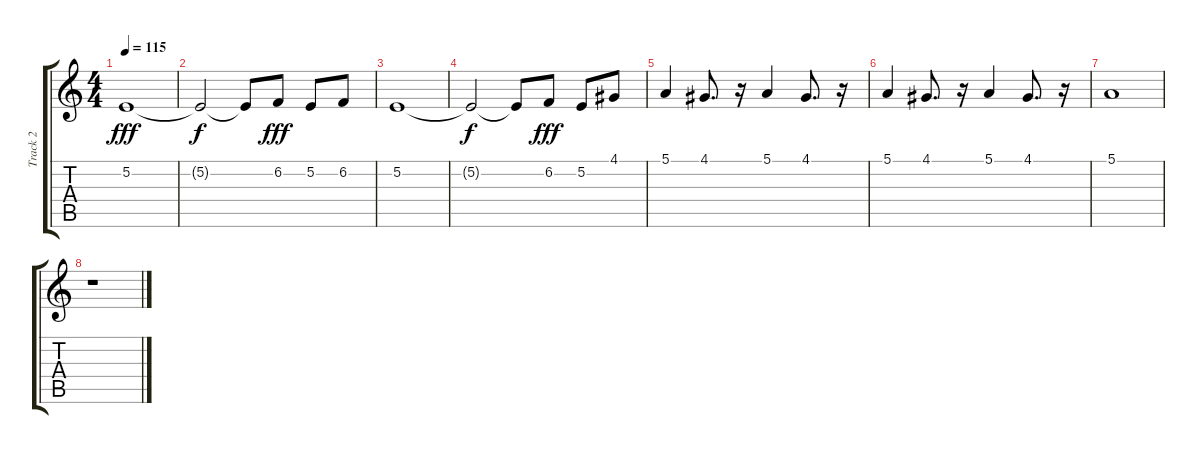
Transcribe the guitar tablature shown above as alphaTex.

\track ("Track 2" "Track 2") {instrument tremolostrings}
\staff {score tabs}
\tuning (E4 B3 G3 D3 A2 E2) {hide}
\ts (4 4)
\tempo 115
\clef g2
\ks c
5.2.1{dy fff} |
5.2{t}.2{dy f} 5.2{t}.8 6.2.8{dy fff} 5.2.8 6.2.8 |
5.2.1 |
5.2{t}.2{dy f} 5.2{t}.8 6.2.8{dy fff} 5.2.8 4.1.8 |
5.1.4 4.1.8{d} r.16 5.1.4 4.1.8{d} r.16 |
5.1.4 4.1.8{d} r.16 5.1.4 4.1.8{d} r.16 |
5.1.1 |
r.1
